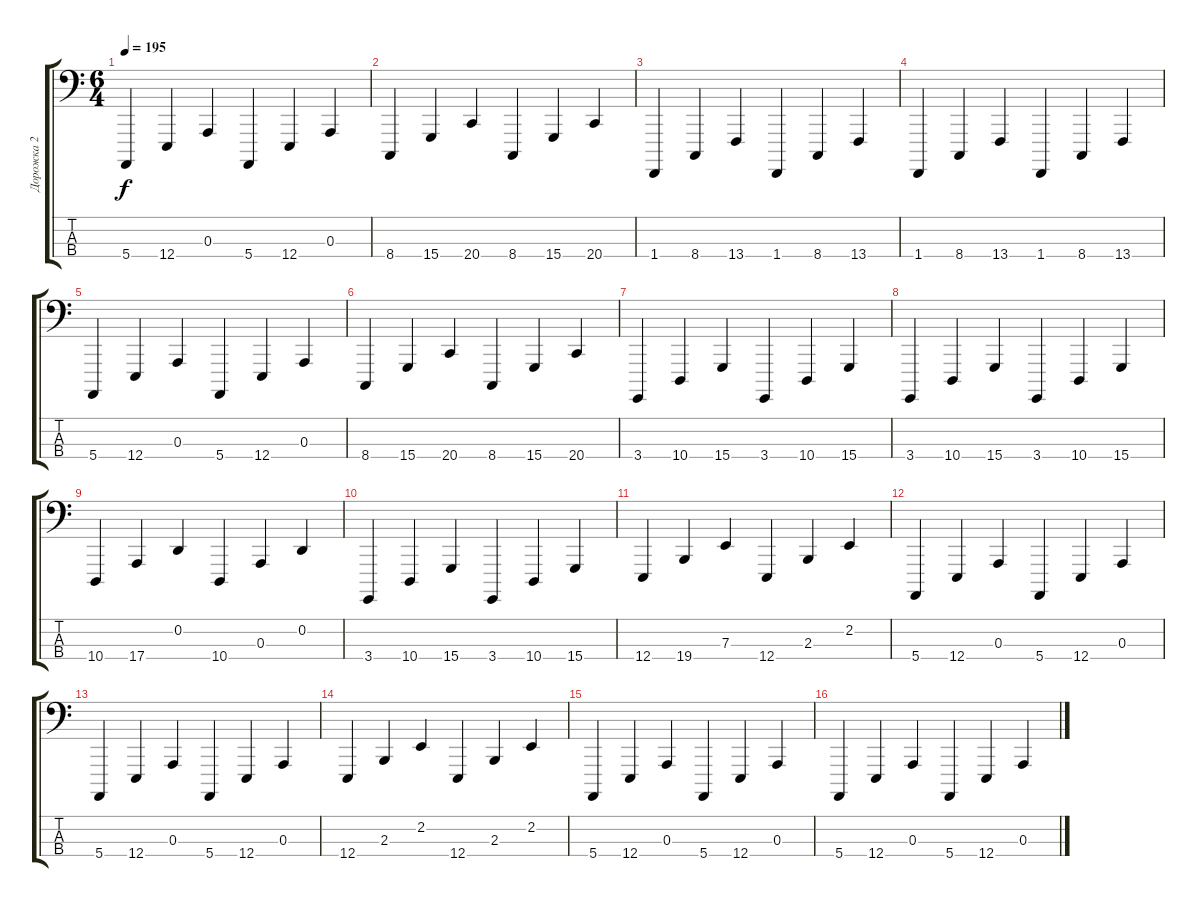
\track ("Дорожка 2" "Дорожка 2") {instrument acousticgrandpiano}
\staff {score tabs}
\tuning (G2 D2 A1 E0) {hide}
\ts (6 4)
\tempo 195
\clef f4
\ks c
5.4.4{dy f} 12.4.4 0.3.4 5.4.4 12.4.4 0.3.4 |
8.4.4 15.4.4 20.4.4 8.4.4 15.4.4 20.4.4 |
1.4.4 8.4.4 13.4.4 1.4.4 8.4.4 13.4.4 |
1.4.4 8.4.4 13.4.4 1.4.4 8.4.4 13.4.4 |
5.4.4 12.4.4 0.3.4 5.4.4 12.4.4 0.3.4 |
8.4.4 15.4.4 20.4.4 8.4.4 15.4.4 20.4.4 |
3.4.4 10.4.4 15.4.4 3.4.4 10.4.4 15.4.4 |
3.4.4 10.4.4 15.4.4 3.4.4 10.4.4 15.4.4 |
10.4.4 17.4.4 0.2.4 10.4.4 0.3.4 0.2.4 |
3.4.4 10.4.4 15.4.4 3.4.4 10.4.4 15.4.4 |
12.4.4 19.4.4 7.3.4 12.4.4 2.3.4 2.2.4 |
5.4.4 12.4.4 0.3.4 5.4.4 12.4.4 0.3.4 |
5.4.4 12.4.4 0.3.4 5.4.4 12.4.4 0.3.4 |
12.4.4 2.3.4 2.2.4 12.4.4 2.3.4 2.2.4 |
5.4.4 12.4.4 0.3.4 5.4.4 12.4.4 0.3.4 |
5.4.4 12.4.4 0.3.4 5.4.4 12.4.4 0.3.4
